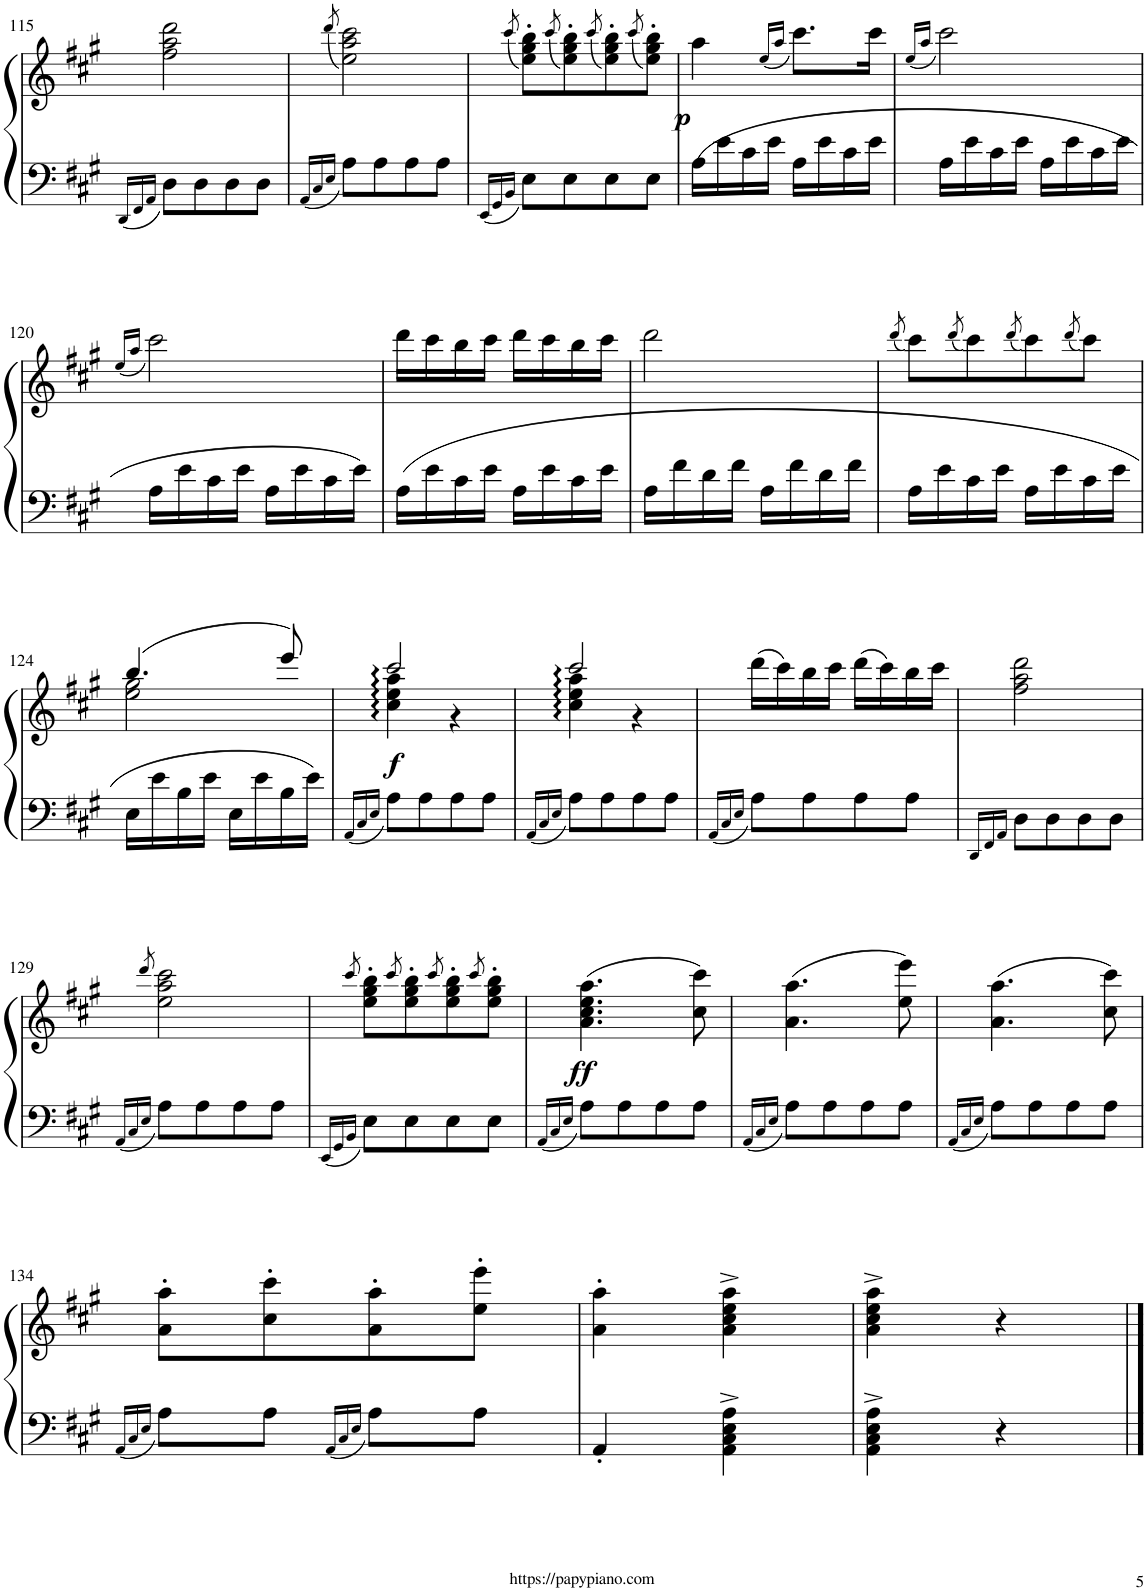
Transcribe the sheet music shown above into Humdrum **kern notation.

**kern	**kern	**dynam
*part1	*part1	*part1
*staff2	*staff1	*staff1/2
*I"Piano	*	*
*I'Pno	*	*
!!LO:PB:g=z
*clefF4	*clefG2	*
*k[f#c#g#]	*k[f#c#g#]	*
*M2/4	*M2/4	*
=115	=115	=115
16qDD/LL	.	.
16qFF#/	.	.
16qAA/JJ	.	.
8D\L	2ff#\ 2aa\ 2ddd\	.
8D\	.	.
8D\	.	.
8D\J	.	.
=116	=116	=116
16qAA/LL	.	.
16qC#/	.	.
16qE/JJ	(8qddd/	.
8A\L	2ee\ 2aa\ 2ccc#\)	.
8A\	.	.
8A\	.	.
8A\J	.	.
=117	=117	=117
16qEE/LL	.	.
16qGG#/	.	.
16qBB/JJ	(8qccc#/	.
8E\L	8ee\' 8gg#\' 8bb\'L)	.
.	(8qccc#/	.
8E\	8ee\' 8gg#\' 8bb\')	.
.	(8qccc#/	.
8E\	8ee\' 8gg#\' 8bb\')	.
.	(8qccc#/	.
!	!	!LO:DY:b
8E\J	8ee\' 8gg#\' 8bb\'J)	p
=118	=118	=118
16A\LL	4aa\	.
16e\	.	.
16c#\	.	.
16e\JJ	.	.
.	(16qee/LL	.
.	16qaa/JJ	.
16A\LL	8.ccc#\L)	.
16e\	.	.
16c#\	.	.
16e\JJ	16ccc#\Jk	.
=119	=119	=119
.	(16qee/LL	.
.	16qaa/JJ	.
16A\LL	2ccc#\)	.
16e\	.	.
16c#\	.	.
16e\JJ	.	.
16A\LL	.	.
16e\	.	.
16c#\	.	.
16e\JJ	.	.
!!LO:LB:g=z
=120	=120	=120
.	(16qee/LL	.
.	16qaa/JJ	.
16A\LL	2ccc#\)	.
16e\	.	.
16c#\	.	.
16e\JJ	.	.
16A\LL	.	.
16e\	.	.
16c#\	.	.
16e\JJ	.	.
=121	=121	=121
16A\LL	16ddd\LL	.
16e\	16ccc#\	.
16c#\	16bb\	.
16e\JJ	16ccc#\JJ	.
16A\LL	16ddd\LL	.
16e\	16ccc#\	.
16c#\	16bb\	.
16e\JJ	16ccc#\JJ	.
=122	=122	=122
16A\LL	2ddd\	.
16f#\	.	.
16d\	.	.
16f#\JJ	.	.
16A\LL	.	.
16f#\	.	.
16d\	.	.
16f#\JJ	.	.
=123	=123	=123
.	(8qddd/	.
16A\LL	8ccc#\L)	.
16e\	.	.
.	(8qddd/	.
16c#\	8ccc#\)	.
16e\JJ	.	.
.	(8qddd/	.
16A\LL	8ccc#\)	.
16e\	.	.
.	(8qddd/	.
16c#\	8ccc#\J)	.
16e\JJ	.	.
!!LO:LB:g=z
=124	=124	=124
*	*^	*
16E\LL	(4.bb/	2ee\ 2gg#\	.
16e\	.	.	.
16B\	.	.	.
16e\JJ	.	.	.
16E\LL	.	.	.
16e\	.	.	.
16B\	8eee/)	.	.
16e\JJ	.	.	.
=125	=125	=125	=125
16qAA/LL	.	.	.
16qC#/	.	.	.
16qE/JJ	.	.	.
!	!	!	!LO:DY:b
8A\L	2ccc#/	4cc#\ 4ee\ 4aa\	f
8A\	.	.	.
8A\	.	4r	.
8A\J	.	.	.
=126	=126	=126	=126
16qAA/LL	.	.	.
16qC#/	.	.	.
16qE/JJ	.	.	.
8A\L	2ccc#/	4cc#\ 4ee\ 4aa\	.
8A\	.	.	.
8A\	.	4r	.
8A\J	.	.	.
*	*v	*v	*
=127	=127	=127
16qAA/LL	.	.
16qC#/	.	.
16qE/JJ	.	.
8A\L	(16ddd\LL	.
.	16ccc#\)	.
8A\	16bb\	.
.	16ccc#\JJ	.
8A\	(16ddd\LL	.
.	16ccc#\)	.
8A\J	16bb\	.
.	16ccc#\JJ	.
=128	=128	=128
16qDD/LL	.	.
16qFF#/	.	.
16qAA/JJ	.	.
8D\L	2ff#\ 2aa\ 2ddd\	.
8D\	.	.
8D\	.	.
8D\J	.	.
!!LO:LB:g=z
=129	=129	=129
16qAA/LL	.	.
16qC#/	.	.
16qE/JJ	8qddd/	.
8A\L	2ee\ 2aa\ 2ccc#\	.
8A\	.	.
8A\	.	.
8A\J	.	.
=130	=130	=130
16qEE/LL	.	.
16qGG#/	.	.
16qBB/JJ	8qccc#/	.
8E\L	8ee\' 8gg#\' 8bb\'L	.
.	8qccc#/	.
8E\	8ee\' 8gg#\' 8bb\'	.
.	8qccc#/	.
8E\	8ee\' 8gg#\' 8bb\'	.
.	8qccc#/	.
8E\J	8ee\' 8gg#\' 8bb\'J	.
=131	=131	=131
16qAA/LL	.	.
16qC#/	.	.
16qE/JJ	.	.
!	!	!LO:DY:b
8A\L	(4.a\ 4.cc#\ 4.ee\ 4.aa\	ff
8A\	.	.
8A\	.	.
8A\J	8cc#\ 8ccc#\)	.
=132	=132	=132
16qAA/LL	.	.
16qC#/	.	.
16qE/JJ	.	.
8A\L	(4.a\ 4.aa\	.
8A\	.	.
8A\	.	.
8A\J	8ee\ 8eee\)	.
=133	=133	=133
16qAA/LL	.	.
16qC#/	.	.
16qE/JJ	.	.
8A\L	(4.a\ 4.aa\	.
8A\	.	.
8A\	.	.
8A\J	8cc#\ 8ccc#\)	.
!!LO:LB:g=z
=134	=134	=134
16qAA/LL	.	.
16qC#/	.	.
16qE/JJ	.	.
8A\L	8a\' 8aa\'L	.
8A\J	8cc#\' 8ccc#\'	.
16qAA/LL	.	.
16qC#/	.	.
16qE/JJ	.	.
8A\L	8a\' 8aa\'	.
8A\J	8ee\' 8eee\'J	.
=135	=135	=135
4AA'/	4a\' 4aa\'	.
4AA\^ 4C#\^ 4E\^ 4A\^	4a\^ 4cc#\^ 4ee\^ 4aa\^	.
=136	=136	=136
4AA\^ 4C#\^ 4E\^ 4A\^	4a\^ 4cc#\^ 4ee\^ 4aa\^	.
4r	4r	.
==	==	==
*-	*-	*-
